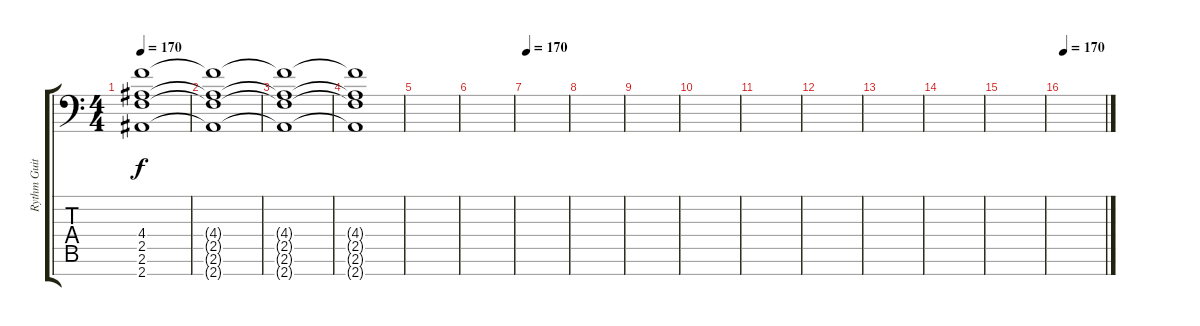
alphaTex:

\track ("Rythm Guitar #1" "Rythm Guit") {instrument distortionguitar}
\staff {score tabs}
\tuning (Eb4 Bb3 Gb3 Db3 Ab2 Eb2 Ab1) {hide}
\ts (4 4)
\tempo 170
\clef f4
\ks c
(4.4{t} 2.5{t} 2.6{t} 2.7{t}).1{dy f volume 0} |
(4.4{t} 2.5{t} 2.6{t} 2.7{t}).1 |
(4.4{t} 2.5{t} 2.6{t} 2.7{t}).1 |
(4.4{t} 2.5{t} 2.6{t} 2.7{t}).1 |
|
|
\tempo 170
|
|
|
|
|
|
|
|
|
\tempo 170
